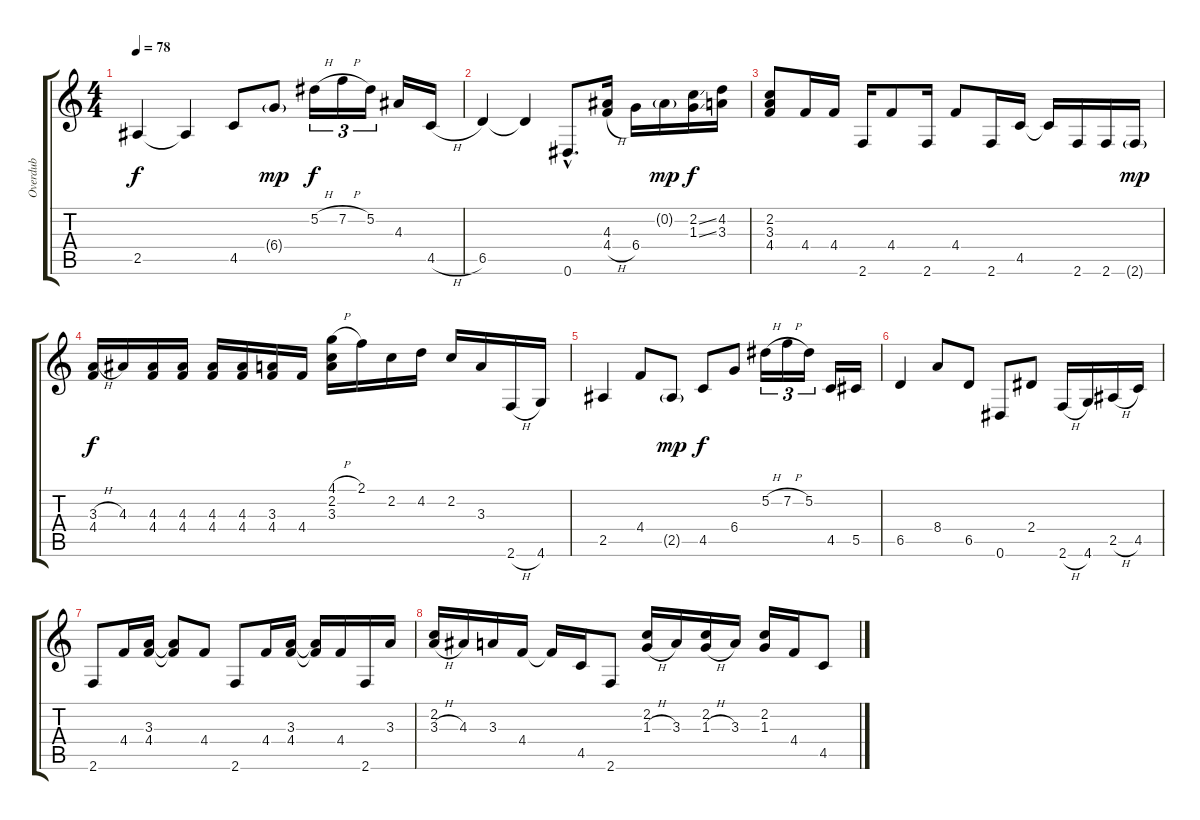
\track ("Overdub" "Overdub") {instrument overdrivenguitar}
\staff {score tabs}
\tuning (Eb4 Bb3 Gb3 Db3 Ab2 Eb2) {hide}
\ts (4 4)
\tempo 78
\clef g2
\ks c
2.5.4{dy f volume 7} 2.5{t}.4 4.5.8 6.4{g}.8{dy mp} 5.2{h}.16{tu (3 2) dy f} 7.2{h}.16{tu (3 2)} 5.2.16{tu (3 2)} 4.3.16 4.5{h}.16 |
6.5.4 6.5{t}.4 0.6{hac}.8{d} (4.3 4.4{h}).16 6.4.16 0.2{g}.16{dy mp} (2.2{ss} 1.3{ss}).16{dy f} (4.2 3.3).16 |
(2.2 3.3 4.4).8 4.4.16 4.4.16 2.6.16 4.4.8 2.6.16 4.4.8 2.6.16 4.5.16 4.5{t}.16 2.6.16 2.6.16 2.6{g}.16{dy mp} |
(3.3{h} 4.4).16{dy f} 4.3.16 (4.3 4.4).16 (4.3 4.4).16 (4.3 4.4).16 (4.3 4.4).16 (3.3 4.4).16 4.4.16 (4.1{h} 2.2 3.3).16 2.1.16 2.2.16 4.2.16 2.2.16 3.3.16 2.6{h}.16 4.6.16 |
2.5.4 4.4.8 2.5{g}.8{dy mp} 4.5.8{dy f} 6.4.8 5.2{h}.16{tu (3 2)} 7.2{h}.16{tu (3 2)} 5.2.16{tu (3 2)} 4.5.16 5.5.16 |
6.5.4 8.4.8 6.5.8 0.6.8 2.4.8 2.6{h}.16 4.6.16 2.5{h}.16 4.5.16 |
2.6.8 4.4.16 (3.3 4.4).16 (3.3{t} 4.4{t}).8 4.4.8 2.6.8 4.4.16 (3.3 4.4).16 (3.3{t} 4.4{t}).16 4.4.16 2.6.16 3.3.16 |
(2.2 3.3{h}).16 4.3.16 3.3.16 4.4.16 4.4{t}.16 4.5.16 2.6.8 (2.2 1.3{h}).16 3.3.16 (2.2 1.3{h}).16 3.3.16 (2.2 1.3).16 4.4.16 4.5.8
